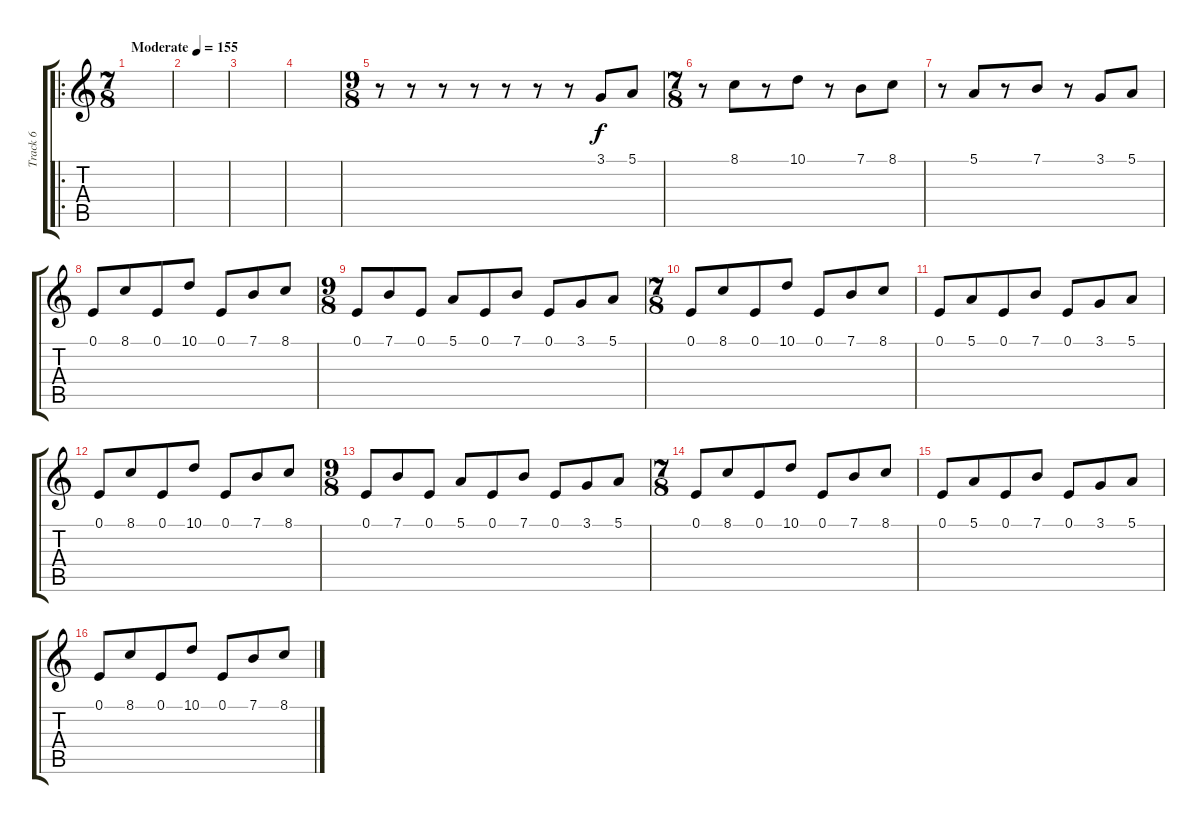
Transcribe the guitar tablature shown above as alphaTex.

\track ("Track 6" "Track 6") {instrument tubularbells}
\staff {score tabs}
\tuning (E4 B3 G3 D3 A2 E2) {hide}
\ro
\ts (7 8)
\tempo (155 "Moderate")
\clef g2
\ks c
|
|
|
|
\ts (9 8)
r.8 r.8 r.8 r.8 r.8 r.8 r.8 3.1.8 5.1.8 |
\ts (7 8)
r.8 8.1.8 r.8 10.1.8 r.8 7.1.8 8.1.8 |
r.8 5.1.8 r.8 7.1.8 r.8 3.1.8 5.1.8 |
0.1.8 8.1.8 0.1.8 10.1.8 0.1.8 7.1.8 8.1.8 |
\ts (9 8)
0.1.8 7.1.8 0.1.8 5.1.8 0.1.8 7.1.8 0.1.8 3.1.8 5.1.8 |
\ts (7 8)
0.1.8 8.1.8 0.1.8 10.1.8 0.1.8 7.1.8 8.1.8 |
0.1.8 5.1.8 0.1.8 7.1.8 0.1.8 3.1.8 5.1.8 |
0.1.8 8.1.8 0.1.8 10.1.8 0.1.8 7.1.8 8.1.8 |
\ts (9 8)
0.1.8 7.1.8 0.1.8 5.1.8 0.1.8 7.1.8 0.1.8 3.1.8 5.1.8 |
\ts (7 8)
0.1.8 8.1.8 0.1.8 10.1.8 0.1.8 7.1.8 8.1.8 |
0.1.8 5.1.8 0.1.8 7.1.8 0.1.8 3.1.8 5.1.8 |
0.1.8 8.1.8 0.1.8 10.1.8 0.1.8 7.1.8 8.1.8
